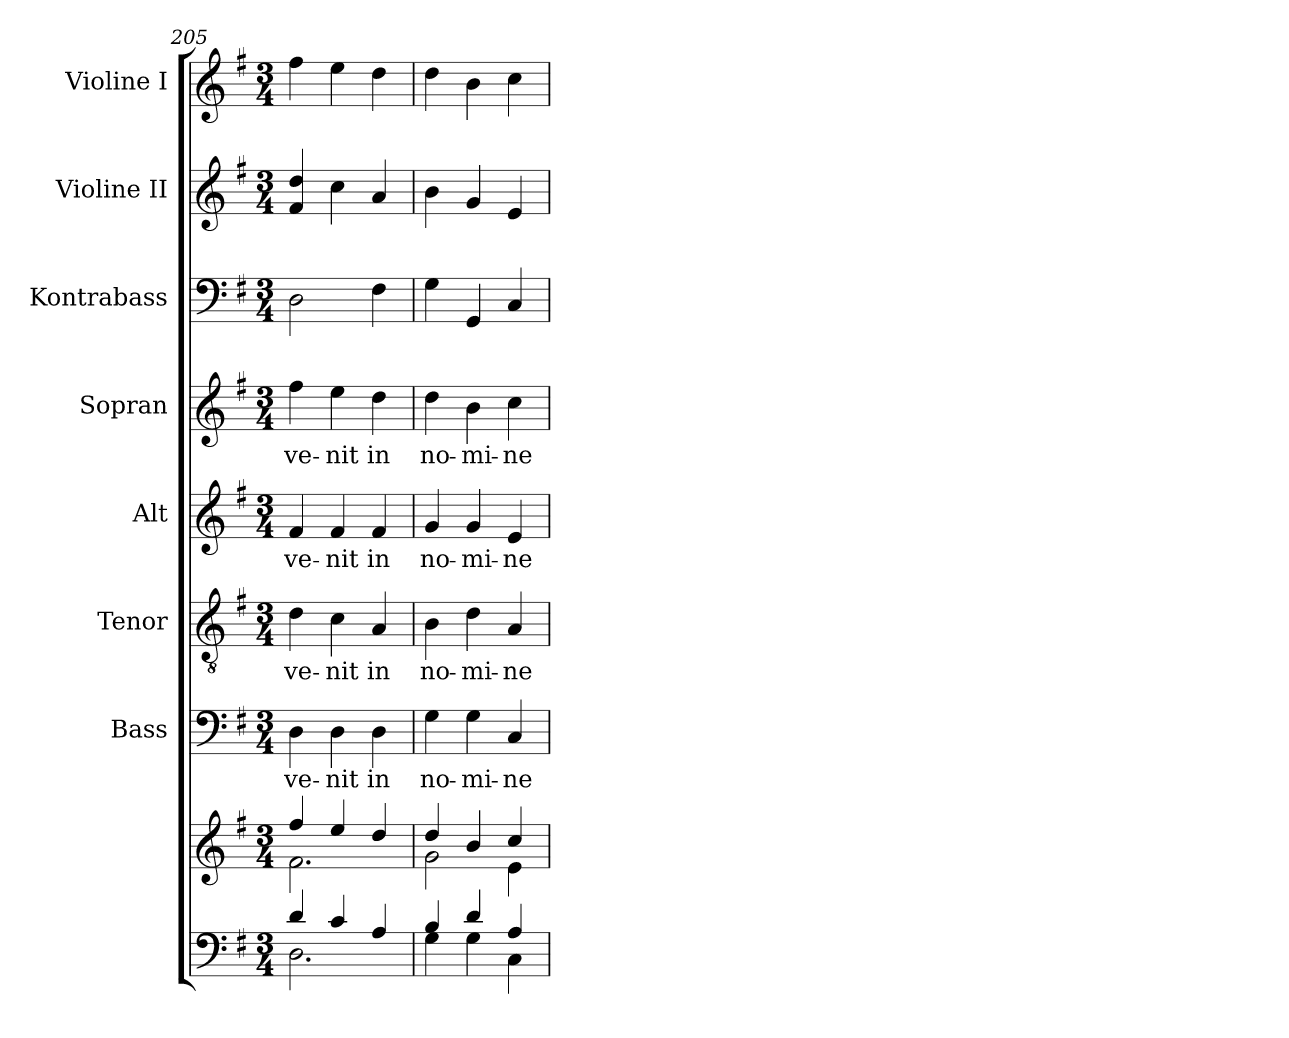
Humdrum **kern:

**kern	**kern	**kern	**text	**kern	**text	**kern	**text	**kern	**text	**kern	**kern	**kern
*part8	*part8	*part7	*part7	*part6	*part6	*part5	*part5	*part4	*part4	*part3	*part2	*part1
*staff9	*staff8	*staff7	*staff7	*staff6	*staff6	*staff5	*staff5	*staff4	*staff4	*staff3	*staff2	*staff1
*	*	*I"Bass	*	*I"Tenor	*	*I"Alt	*	*I"Sopran	*	*I"Kontrabass	*I"Violine II	*I"Violine I
*	*	*I'B.	*	*I'T.	*	*I'A.	*	*I'S.	*	*I'Kb.	*I'Vl. II	*I'Vl. I
*clefF4	*clefG2	*clefF4	*	*clefGv2	*	*clefG2	*	*clefG2	*	*clefF4	*clefG2	*clefG2
*	*	*	*	*	*	*	*	*	*	*ITrd7c12	*	*
*k[f#]	*k[f#]	*k[f#]	*	*k[f#]	*	*k[f#]	*	*k[f#]	*	*k[f#]	*k[f#]	*k[f#]
*G:	*G:	*G:	*	*G:	*	*G:	*	*G:	*	*G:	*G:	*G:
*M3/4	*M3/4	*M3/4	*	*M3/4	*	*M3/4	*	*M3/4	*	*M3/4	*M3/4	*M3/4
=205	=205	=205	=205	=205	=205	=205	=205	=205	=205	=205	=205	=205
*^	*^	*	*	*	*	*	*	*	*	*	*	*
!	!	!	!	!	!LO:LY:b	!	!LO:LY:b	!	!LO:LY:b	!	!LO:LY:b	!	!	!
4d/	2.D\	4ff#/	2.f#\	4D\	ve-	4d\	ve-	4f#/	ve-	4ff#\	ve-	2DD\	4f#/ 4dd/	4ff#\
!	!	!	!	!	!LO:LY:b	!	!LO:LY:b	!	!LO:LY:b	!	!LO:LY:b	!	!	!
4c/	.	4ee/	.	4D\	-nit	4c\	-nit	4f#/	-nit	4ee\	-nit	.	4cc\	4ee\
!	!	!	!	!	!LO:LY:b	!	!LO:LY:b	!	!LO:LY:b	!	!LO:LY:b	!	!	!
4A/	.	4dd/	.	4D\	in	4A/	in	4f#/	in	4dd\	in	4FF#\	4a/	4dd\
=206	=206	=206	=206	=206	=206	=206	=206	=206	=206	=206	=206	=206	=206	=206
!	!	!	!	!	!LO:LY:b	!	!LO:LY:b	!	!LO:LY:b	!	!LO:LY:b	!	!	!
4B/	4G\	4dd/	2g\	4G\	no-	4B\	no-	4g/	no-	4dd\	no-	4GG\	4b\	4dd\
!	!	!	!	!	!LO:LY:b	!	!LO:LY:b	!	!LO:LY:b	!	!LO:LY:b	!	!	!
4d/	4G\	4b/	.	4G\	-mi-	4d\	-mi-	4g/	-mi-	4b\	-mi-	4GGG/	4g/	4b\
!	!	!	!	!	!LO:LY:b	!	!LO:LY:b	!	!LO:LY:b	!	!LO:LY:b	!	!	!
4A/	4C\	4cc/	4e\	4C/	-ne	4A/	-ne	4e/	-ne	4cc\	-ne	4CC/	4e/	4cc\
*v	*v	*	*	*	*	*	*	*	*	*	*	*	*	*
*	*v	*v	*	*	*	*	*	*	*	*	*	*	*
=	=	=	=	=	=	=	=	=	=	=	=	=
*-	*-	*-	*-	*-	*-	*-	*-	*-	*-	*-	*-	*-
